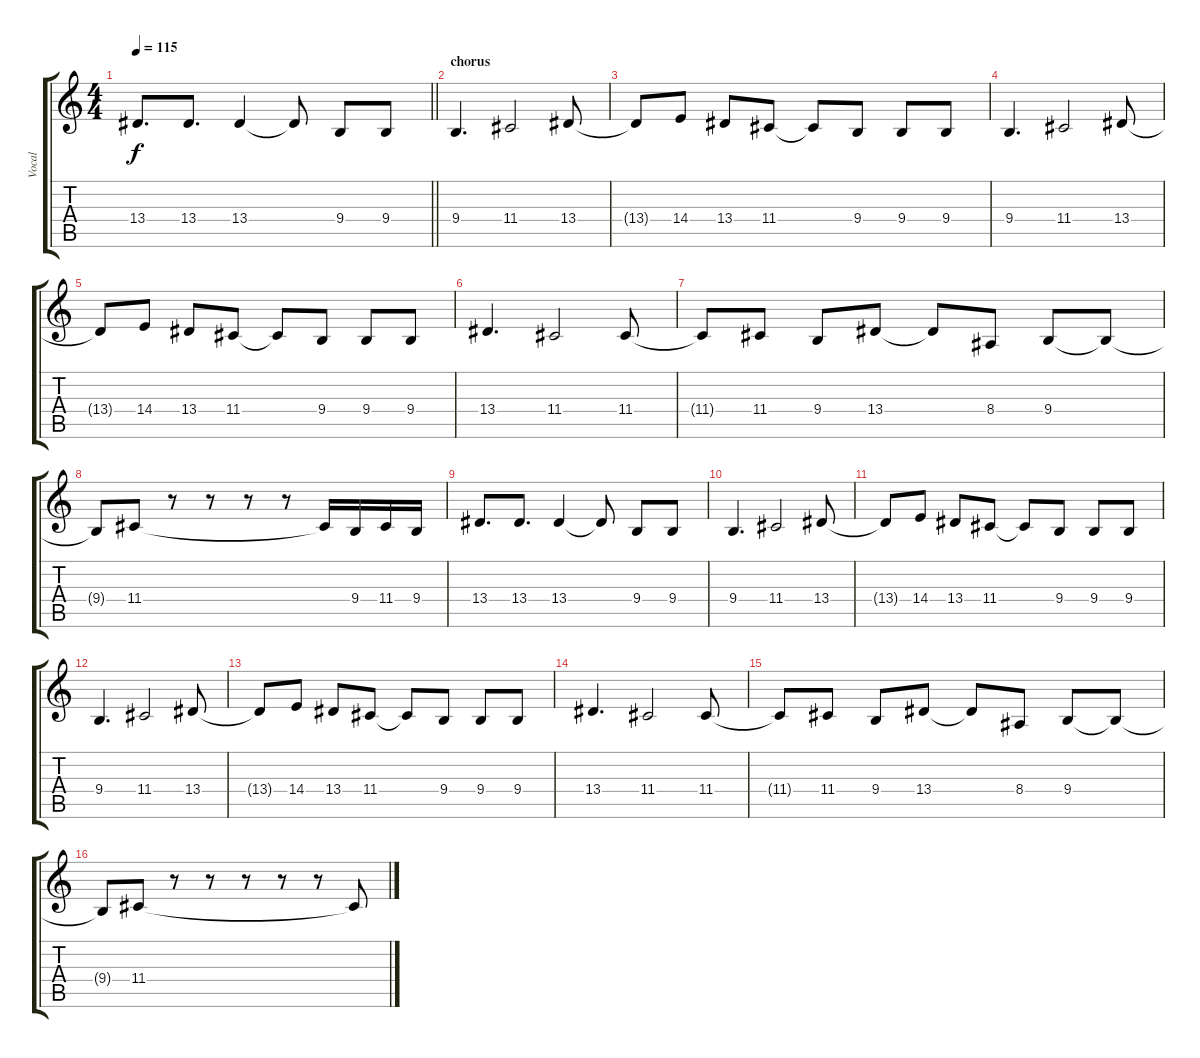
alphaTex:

\track ("Vocal" "Vocal") {instrument flute}
\staff {score tabs}
\tuning (E4 B3 G3 D3 A2 E2) {hide}
\ts (4 4)
\tempo 115
\clef g2
\barLineRight lightlight
\ks c
13.4.8{d dy f} 13.4.8{d} 13.4.4 13.4{t}.8 9.4.8 9.4.8 |
\section ("" "chorus")
9.4.4{d} 11.4.2 13.4.8 |
13.4{t}.8 14.4.8 13.4.8 11.4.8 11.4{t}.8 9.4.8 9.4.8 9.4.8 |
9.4.4{d} 11.4.2 13.4.8 |
13.4{t}.8 14.4.8 13.4.8 11.4.8 11.4{t}.8 9.4.8 9.4.8 9.4.8 |
13.4.4{d} 11.4.2 11.4.8 |
11.4{t}.8 11.4.8 9.4.8 13.4.8 13.4{t}.8 8.4.8 9.4.8 9.4{t}.8 |
9.4{t}.8 11.4.8 r.8 r.8 r.8 r.8 11.4{t}.16 9.4.16 11.4.16 9.4.16 |
13.4.8{d} 13.4.8{d} 13.4.4 13.4{t}.8 9.4.8 9.4.8 |
9.4.4{d} 11.4.2 13.4.8 |
13.4{t}.8 14.4.8 13.4.8 11.4.8 11.4{t}.8 9.4.8 9.4.8 9.4.8 |
9.4.4{d} 11.4.2 13.4.8 |
13.4{t}.8 14.4.8 13.4.8 11.4.8 11.4{t}.8 9.4.8 9.4.8 9.4.8 |
13.4.4{d} 11.4.2 11.4.8 |
11.4{t}.8 11.4.8 9.4.8 13.4.8 13.4{t}.8 8.4.8 9.4.8 9.4{t}.8 |
9.4{t}.8 11.4.8 r.8 r.8 r.8 r.8 r.8 11.4{t}.8
